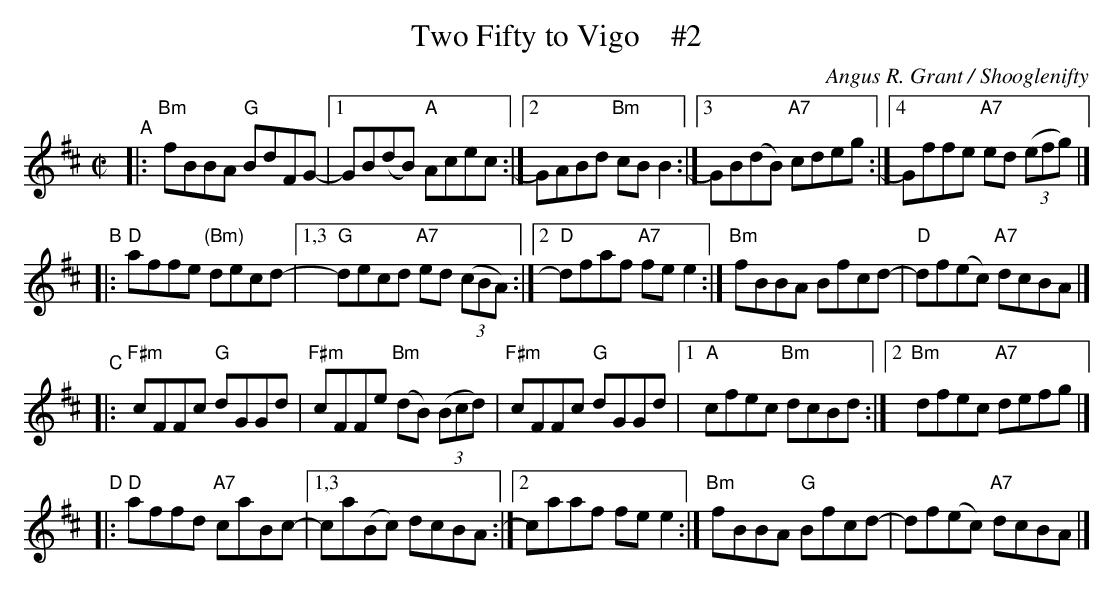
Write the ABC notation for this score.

X:1
T: Two Fifty to Vigo    #2
C: Angus R. Grant / Shooglenifty
M: C|
L: 1/8
K: Bm	% and D
"^A"|: "Bm"fBBA "G"BdFG- |[1 GB(dB) "A"Acec :|[2 GABd "Bm"cBB2 :|[3 GB(dB) "A7"cdeg :|[4 Gffe "A7"ed (3(efg) |]
"^B"|: "D"affe "(Bm)"decd- |[1,3 "G"decd "A7"ed (3(cBA) :|[2 "D"dfaf "A7"fee2 :| "Bm"fBBA Bfcd- | "D"df(ec) "A7"dcBA |]
"^C"|: "F#m"cFFc "G"dGGd | "F#m"cFFe "Bm"(dB) (3(Bcd) | "F#m"cFFc "G"dGGd |[1 "A"cfec "Bm"dcBd :|[2 "Bm"dfec "A7"defg |]
"^D"|: "D"affd "A7"caBc- |[1,3 ca(Bc) dcBA :|[2 caaf fee2 :| "Bm"fBBA "G"Bfcd- | df(ec) "A7"dcBA |]
